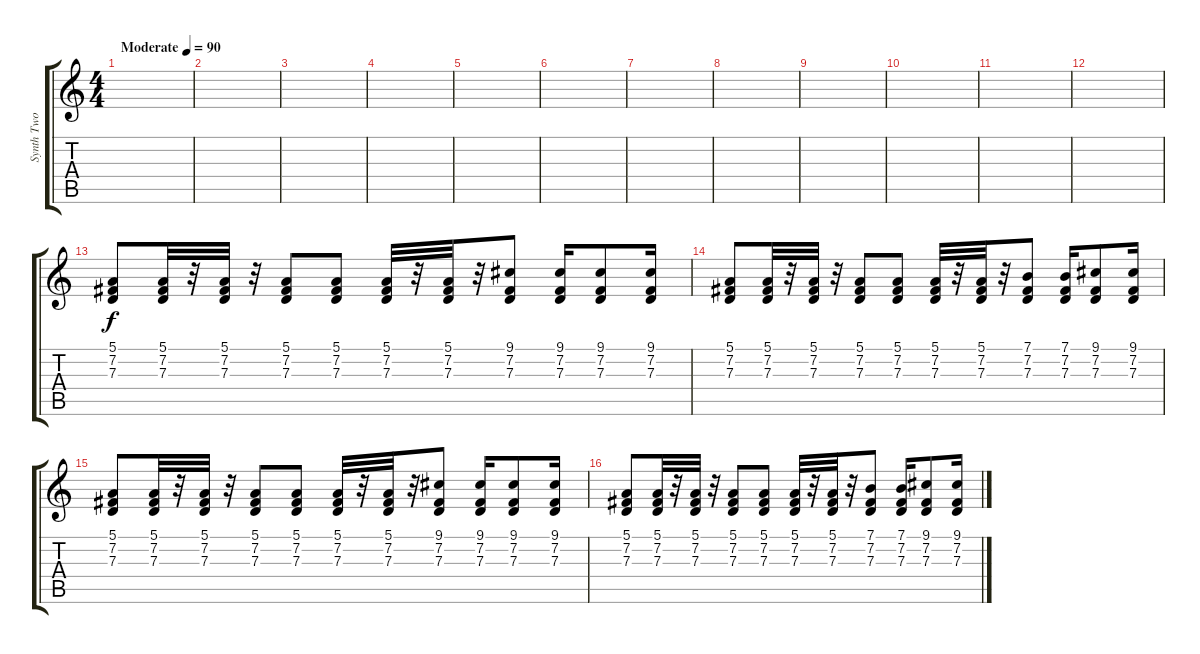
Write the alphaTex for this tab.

\track ("Synth Two" "Synth Two") {instrument lead3calliope}
\staff {score tabs}
\tuning (E4 B3 G3 D3 A2 E2) {hide}
\ts (4 4)
\tempo (90 "Moderate")
\clef g2
\ks c
|
|
|
|
|
|
|
|
|
|
|
|
(5.1 7.2 7.3).8 (5.1 7.2 7.3).32 r.32 (5.1 7.2 7.3).32 r.32 (5.1 7.2 7.3).8 (5.1 7.2 7.3).8 (5.1 7.2 7.3).32 r.32 (5.1 7.2 7.3).32 r.32 (9.1 7.2 7.3).8 (9.1 7.2 7.3).16 (9.1 7.2 7.3).8 (9.1 7.2 7.3).16 |
(5.1 7.2 7.3).8 (5.1 7.2 7.3).32 r.32 (5.1 7.2 7.3).32 r.32 (5.1 7.2 7.3).8 (5.1 7.2 7.3).8 (5.1 7.2 7.3).32 r.32 (5.1 7.2 7.3).32 r.32 (7.1 7.2 7.3).8 (7.1 7.2 7.3).16 (9.1 7.2 7.3).8 (9.1 7.2 7.3).16 |
(5.1 7.2 7.3).8 (5.1 7.2 7.3).32 r.32 (5.1 7.2 7.3).32 r.32 (5.1 7.2 7.3).8 (5.1 7.2 7.3).8 (5.1 7.2 7.3).32 r.32 (5.1 7.2 7.3).32 r.32 (9.1 7.2 7.3).8 (9.1 7.2 7.3).16 (9.1 7.2 7.3).8 (9.1 7.2 7.3).16 |
(5.1 7.2 7.3).8 (5.1 7.2 7.3).32 r.32 (5.1 7.2 7.3).32 r.32 (5.1 7.2 7.3).8 (5.1 7.2 7.3).8 (5.1 7.2 7.3).32 r.32 (5.1 7.2 7.3).32 r.32 (7.1 7.2 7.3).8 (7.1 7.2 7.3).16 (9.1 7.2 7.3).8 (9.1 7.2 7.3).16
